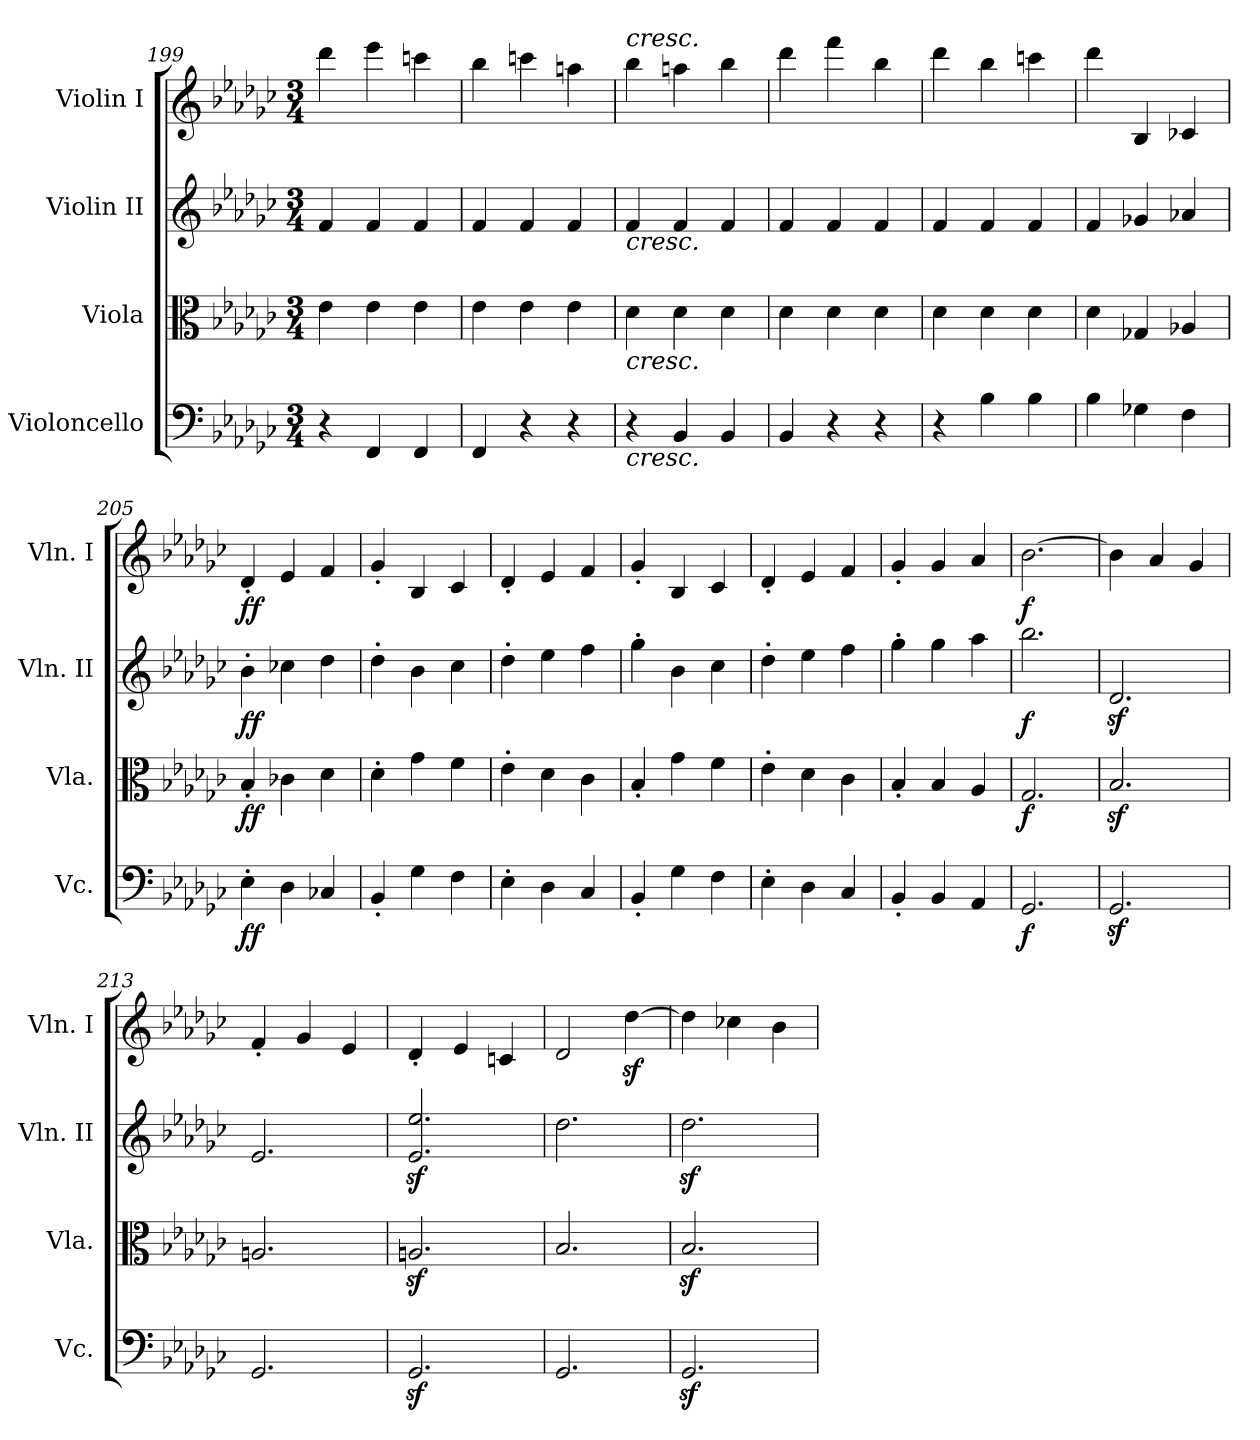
**kern	**dynam	**kern	**dynam	**kern	**dynam	**kern	**dynam
*part4	*part4	*part3	*part3	*part2	*part2	*part1	*part1
*staff4	*staff4	*staff3	*staff3	*staff2	*staff2	*staff1	*staff1
*I"Violoncello	*	*I"Viola	*	*I"Violin II	*	*I"Violin I	*
*I'Vc.	*	*I'Vla.	*	*I'Vln. II	*	*I'Vln. I	*
*clefF4	*	*clefC3	*	*clefG2	*	*clefG2	*
*k[b-e-a-d-g-c-]	*	*k[b-e-a-d-g-c-]	*	*k[b-e-a-d-g-c-]	*	*k[b-e-a-d-g-c-]	*
*e-:	*	*e-:	*	*e-:	*	*e-:	*
*M3/4	*	*M3/4	*	*M3/4	*	*M3/4	*
=199	=199	=199	=199	=199	=199	=199	=199
4r	.	4e-\	.	4f/	.	4ddd-\	.
4FF/	.	4e-\	.	4f/	.	4eee-\	.
4FF/	.	4e-\	.	4f/	.	4cccn\	.
=200	=200	=200	=200	=200	=200	=200	=200
4FF/	.	4e-\	.	4f/	.	4bb-\	.
4r	.	4e-\	.	4f/	.	4cccn\	.
4r	.	4e-\	.	4f/	.	4aan\	.
=201	=201	=201	=201	=201	=201	=201	=201
!	!	!	!	!	!	!LO:TX:a:i:t=cresc.	!
!	!	!	!	!LO:TX:b:i:t=cresc.	!	!	!
!	!	!LO:TX:b:i:t=cresc.	!	!	!	!	!
!LO:TX:b:i:t=cresc.	!	!	!	!	!	!	!
4r	.	4d-\	.	4f/	.	4bb-\	.
4BB-/	.	4d-\	.	4f/	.	4aan\	.
4BB-/	.	4d-\	.	4f/	.	4bb-\	.
=202	=202	=202	=202	=202	=202	=202	=202
4BB-/	.	4d-\	.	4f/	.	4ddd-\	.
4r	.	4d-\	.	4f/	.	4fff\	.
4r	.	4d-\	.	4f/	.	4bb-\	.
=203	=203	=203	=203	=203	=203	=203	=203
4r	.	4d-\	.	4f/	.	4ddd-\	.
4B-\	.	4d-\	.	4f/	.	4bb-\	.
4B-\	.	4d-\	.	4f/	.	4cccn\	.
=204	=204	=204	=204	=204	=204	=204	=204
4B-\	.	4d-\	.	4f/	.	4ddd-\	.
4G-X\	.	4G-X/	.	4g-X/	.	4B-/	.
4F\	.	4A-X/	.	4a-X/	.	4c-X/	.
=205	=205	=205	=205	=205	=205	=205	=205
!	!LO:DY:b	!	!LO:DY:b	!	!LO:DY:b	!	!LO:DY:b
4E-'\	ff	4B-'/	ff	4b-'\	ff	4d-'/	ff
4D-\	.	4c-X\	.	4cc-X\	.	4e-/	.
4C-X/	.	4d-\	.	4dd-\	.	4f/	.
=206	=206	=206	=206	=206	=206	=206	=206
4BB-'/	.	4d-'\	.	4dd-'\	.	4g-'/	.
4G-\	.	4g-\	.	4b-\	.	4B-/	.
4F\	.	4f\	.	4cc-\	.	4c-/	.
=207	=207	=207	=207	=207	=207	=207	=207
4E-'\	.	4e-'\	.	4dd-'\	.	4d-'/	.
4D-\	.	4d-\	.	4ee-\	.	4e-/	.
4C-/	.	4c-\	.	4ff\	.	4f/	.
=208	=208	=208	=208	=208	=208	=208	=208
4BB-'/	.	4B-'/	.	4gg-'\	.	4g-'/	.
4G-\	.	4g-\	.	4b-\	.	4B-/	.
4F\	.	4f\	.	4cc-\	.	4c-/	.
=209	=209	=209	=209	=209	=209	=209	=209
4E-'\	.	4e-'\	.	4dd-'\	.	4d-'/	.
4D-\	.	4d-\	.	4ee-\	.	4e-/	.
4C-/	.	4c-\	.	4ff\	.	4f/	.
=210	=210	=210	=210	=210	=210	=210	=210
4BB-'/	.	4B-'/	.	4gg-'\	.	4g-'/	.
4BB-/	.	4B-/	.	4gg-\	.	4g-/	.
4AA-/	.	4A-/	.	4aa-\	.	4a-/	.
=211	=211	=211	=211	=211	=211	=211	=211
!	!LO:DY:b	!	!LO:DY:b	!	!LO:DY:b	!	!LO:DY:b
2.GG-/	f	2.G-/	f	2.bb-\	f	[2.b-\	f
=212	=212	=212	=212	=212	=212	=212	=212
2.GG-z</	.	2.B-z</	.	2.d-z</	.	4b-\]	.
.	.	.	.	.	.	4a-/	.
.	.	.	.	.	.	4g-/	.
=213	=213	=213	=213	=213	=213	=213	=213
2.GG-/	.	2.An/	.	2.e-/	.	4f'/	.
.	.	.	.	.	.	4g-/	.
.	.	.	.	.	.	4e-/	.
=214	=214	=214	=214	=214	=214	=214	=214
2.GG-z</	.	2.Anz</	.	2.e-/z< 2.ee-/z<	.	4d-'/	.
.	.	.	.	.	.	4e-/	.
.	.	.	.	.	.	4cn/	.
=215	=215	=215	=215	=215	=215	=215	=215
2.GG-/	.	2.B-/	.	2.dd-\	.	2d-/	.
.	.	.	.	.	.	[4dd-z<\	.
=216	=216	=216	=216	=216	=216	=216	=216
2.GG-z</	.	2.B-z</	.	2.dd-z<\	.	4dd-\]	.
.	.	.	.	.	.	4cc-X\	.
.	.	.	.	.	.	4b-\	.
=	=	=	=	=	=	=	=
*-	*-	*-	*-	*-	*-	*-	*-
